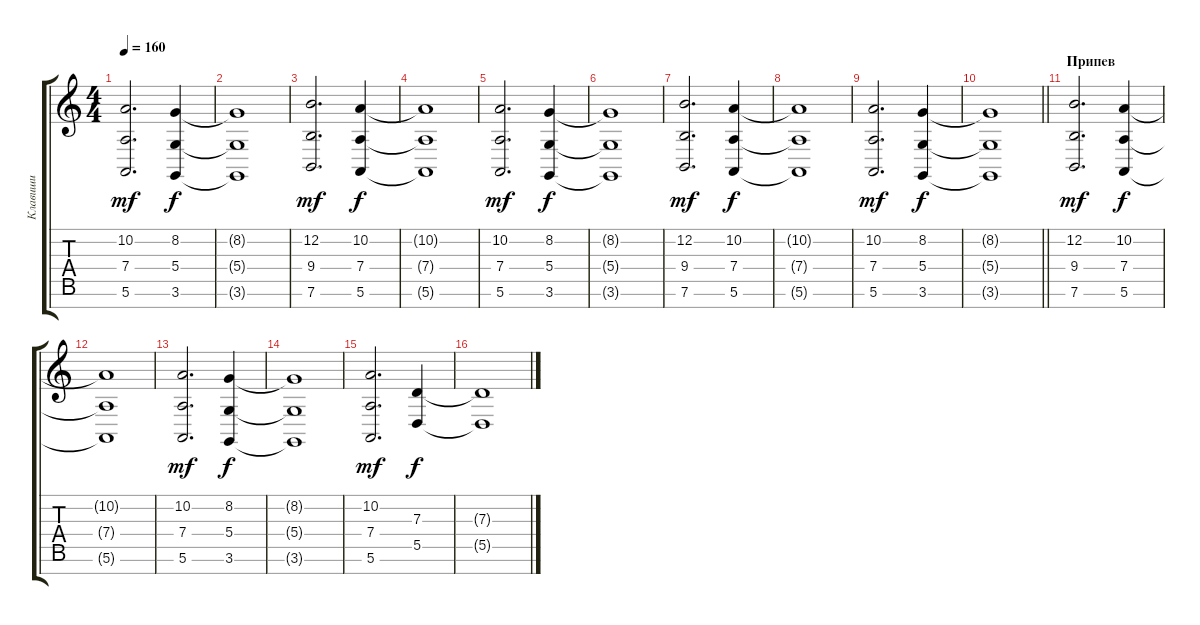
\track ("Клавиши" "Клавиши") {instrument stringensemble1}
\staff {score tabs}
\tuning (E4 B3 G3 D3 A2 E2 B1) {hide}
\ts (4 4)
\tempo 160
\clef g2
\ks c
(10.2 7.4 5.6).2{d dy mf} (8.2 5.4 3.6).4{dy f} |
(8.2{t} 5.4{t} 3.6{t}).1 |
(12.2 9.4 7.6).2{d dy mf volume 10} (10.2 7.4 5.6).4{dy f} |
(10.2{t} 7.4{t} 5.6{t}).1 |
(10.2 7.4 5.6).2{d dy mf} (8.2 5.4 3.6).4{dy f} |
(8.2{t} 5.4{t} 3.6{t}).1 |
(12.2 9.4 7.6).2{d dy mf volume 10} (10.2 7.4 5.6).4{dy f} |
(10.2{t} 7.4{t} 5.6{t}).1 |
(10.2 7.4 5.6).2{d dy mf} (8.2 5.4 3.6).4{dy f} |
\barLineRight lightlight
(8.2{t} 5.4{t} 3.6{t}).1 |
\section ("" "Припев")
(12.2 9.4 7.6).2{d dy mf volume 10} (10.2 7.4 5.6).4{dy f} |
(10.2{t} 7.4{t} 5.6{t}).1 |
(10.2 7.4 5.6).2{d dy mf} (8.2 5.4 3.6).4{dy f} |
(8.2{t} 5.4{t} 3.6{t}).1 |
(10.2 7.4 5.6).2{d dy mf} (7.3 5.5).4{dy f} |
(7.3{t} 5.5{t}).1
